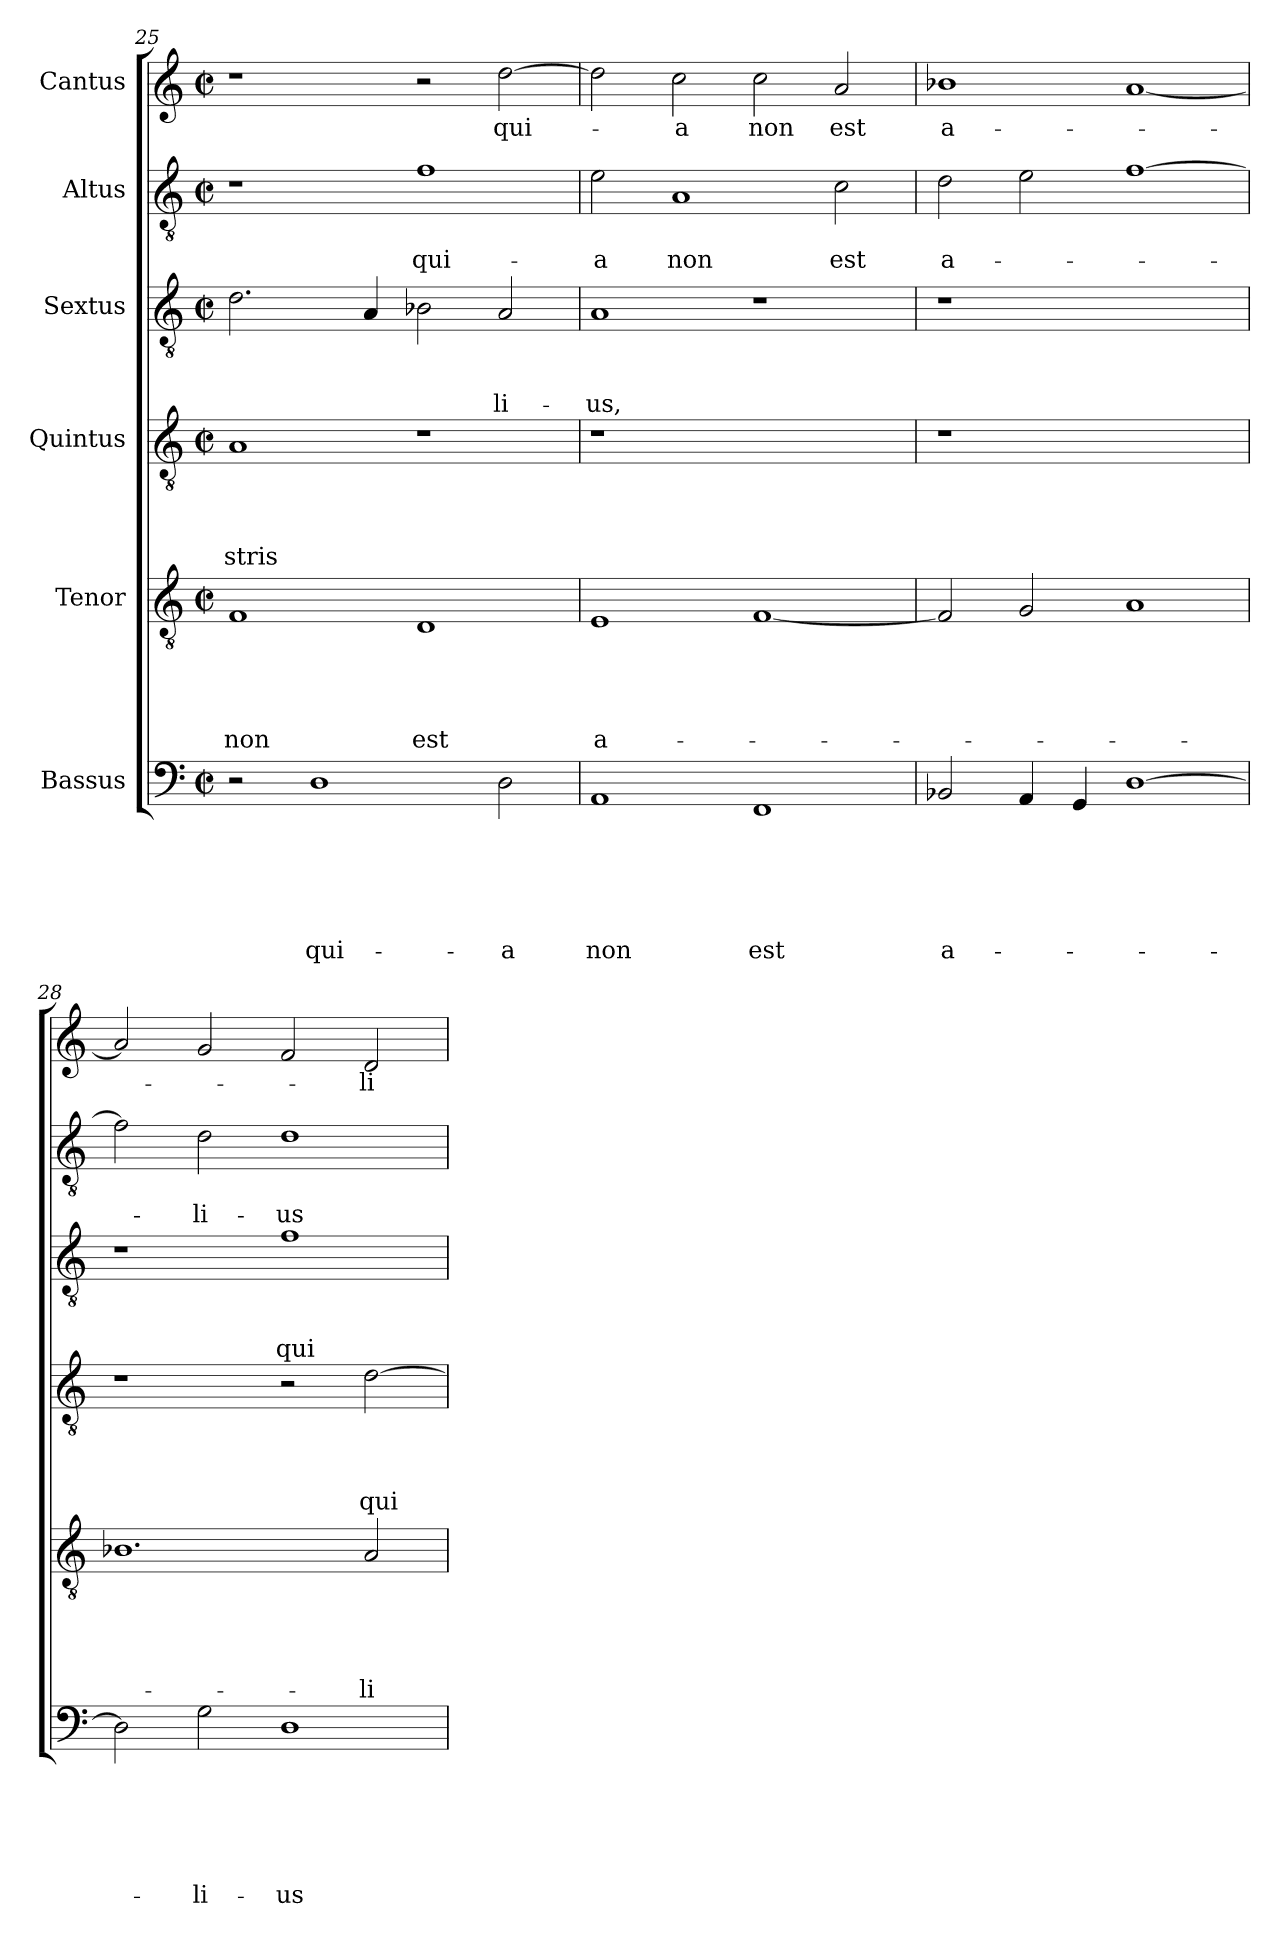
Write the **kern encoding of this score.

**kern	**text	**text	**text	**text	**text	**text	**kern	**text	**text	**text	**text	**text	**kern	**text	**text	**text	**text	**kern	**text	**text	**text	**kern	**text	**text	**kern	**text
*part6	*part6	*part6	*part6	*part6	*part6	*part6	*part5	*part5	*part5	*part5	*part5	*part5	*part4	*part4	*part4	*part4	*part4	*part3	*part3	*part3	*part3	*part2	*part2	*part2	*part1	*part1
*staff6	*staff6	*staff6	*staff6	*staff6	*staff6	*staff6	*staff5	*staff5	*staff5	*staff5	*staff5	*staff5	*staff4	*staff4	*staff4	*staff4	*staff4	*staff3	*staff3	*staff3	*staff3	*staff2	*staff2	*staff2	*staff1	*staff1
*I"Bassus	*	*	*	*	*	*	*I"Tenor	*	*	*	*	*	*I"Quintus	*	*	*	*	*I"Sextus	*	*	*	*I"Altus	*	*	*I"Cantus	*
*clefF4	*	*	*	*	*	*	*clefGv2	*	*	*	*	*	*clefGv2	*	*	*	*	*clefGv2	*	*	*	*clefGv2	*	*	*clefG2	*
*k[]	*	*	*	*	*	*	*k[]	*	*	*	*	*	*k[]	*	*	*	*	*k[]	*	*	*	*k[]	*	*	*k[]	*
*C:	*	*	*	*	*	*	*C:	*	*	*	*	*	*C:	*	*	*	*	*C:	*	*	*	*C:	*	*	*C:	*
*M2/2	*	*	*	*	*	*	*M2/2	*	*	*	*	*	*M2/2	*	*	*	*	*M2/2	*	*	*	*M2/2	*	*	*M2/2	*
*met(c|)	*	*	*	*	*	*	*met(c|)	*	*	*	*	*	*met(c|)	*	*	*	*	*met(c|)	*	*	*	*met(c|)	*	*	*met(c|)	*
=25	=25	=25	=25	=25	=25	=25	=25	=25	=25	=25	=25	=25	=25	=25	=25	=25	=25	=25	=25	=25	=25	=25	=25	=25	=25	=25
!	!	!	!	!	!	!	!	!	!	!	!	!LO:LY:b	!	!	!	!	!LO:LY:b	!	!	!	!	!	!	!	!	!
2r	.	.	.	.	.	.	1F	.	.	.	.	non	1A	.	.	.	-stris	2.d\	.	.	.	1r	.	.	1r	.
!	!	!	!	!	!	!LO:LY:b	!	!	!	!	!	!	!	!	!	!	!	!	!	!	!	!	!	!	!	!
1D	.	.	.	.	.	qui-	.	.	.	.	.	.	.	.	.	.	.	.	.	.	.	.	.	.	.	.
.	.	.	.	.	.	.	.	.	.	.	.	.	.	.	.	.	.	4A/	.	.	.	.	.	.	.	.
!	!	!	!	!	!	!	!	!	!	!	!	!LO:LY:b	!	!	!	!	!	!	!	!	!	!	!	!LO:LY:b	!	!
.	.	.	.	.	.	.	1D	.	.	.	.	est	1r	.	.	.	.	2B-X\	.	.	.	1f	.	qui-	2r	.
!	!	!	!	!	!	!LO:LY:b	!	!	!	!	!	!	!	!	!	!	!	!	!	!	!LO:LY:b	!	!	!	!	!LO:LY:b
2D\	.	.	.	.	.	-a	.	.	.	.	.	.	.	.	.	.	.	2A/	.	.	-li-	.	.	.	[2dd\	qui-
!!LO:LB:g=z
=26	=26	=26	=26	=26	=26	=26	=26	=26	=26	=26	=26	=26	=26	=26	=26	=26	=26	=26	=26	=26	=26	=26	=26	=26	=26	=26
!	!	!	!	!	!	!LO:LY:b	!	!	!	!	!	!LO:LY:b	!	!	!	!	!	!	!	!	!LO:LY:b	!	!	!LO:LY:b	!	!
1AA	.	.	.	.	.	non	1E	.	.	.	.	a-	1r	.	.	.	.	1A	.	.	-us,	2e\	.	-a	2dd\]	.
!	!	!	!	!	!	!	!	!	!	!	!	!	!	!	!	!	!	!	!	!	!	!	!	!LO:LY:b	!	!LO:LY:b
.	.	.	.	.	.	.	.	.	.	.	.	.	.	.	.	.	.	.	.	.	.	1A	.	non	2cc\	-a
!	!	!	!	!	!	!LO:LY:b	!	!	!	!	!	!	!	!	!	!	!	!	!	!	!	!	!	!	!	!LO:LY:b
1FF	.	.	.	.	.	est	[1F	.	.	.	.	.	1ryy	.	.	.	.	1r	.	.	.	.	.	.	2cc\	non
!	!	!	!	!	!	!	!	!	!	!	!	!	!	!	!	!	!	!	!	!	!	!	!	!LO:LY:b	!	!LO:LY:b
.	.	.	.	.	.	.	.	.	.	.	.	.	.	.	.	.	.	.	.	.	.	2c\	.	est	2a/	est
=27	=27	=27	=27	=27	=27	=27	=27	=27	=27	=27	=27	=27	=27	=27	=27	=27	=27	=27	=27	=27	=27	=27	=27	=27	=27	=27
!	!	!	!	!	!	!LO:LY:b	!	!	!	!	!	!	!	!	!	!	!	!	!	!	!	!	!	!LO:LY:b	!	!LO:LY:b
2BB-X/	.	.	.	.	.	a-	2F/]	.	.	.	.	.	1r	.	.	.	.	1r	.	.	.	2d\	.	a-	1b-X	a-
4AA/	.	.	.	.	.	.	2G/	.	.	.	.	.	.	.	.	.	.	.	.	.	.	2e\	.	.	.	.
4GG/	.	.	.	.	.	.	.	.	.	.	.	.	.	.	.	.	.	.	.	.	.	.	.	.	.	.
[1D	.	.	.	.	.	.	1A	.	.	.	.	.	1ryy	.	.	.	.	1ryy	.	.	.	[1f	.	.	[1a	.
=28	=28	=28	=28	=28	=28	=28	=28	=28	=28	=28	=28	=28	=28	=28	=28	=28	=28	=28	=28	=28	=28	=28	=28	=28	=28	=28
2D\]	.	.	.	.	.	.	1.B-X	.	.	.	.	.	1r	.	.	.	.	1r	.	.	.	2f\]	.	.	2a/]	.
!	!	!	!	!	!	!LO:LY:b	!	!	!	!	!	!	!	!	!	!	!	!	!	!	!	!	!	!LO:LY:b	!	!
2G\	.	.	.	.	.	-li-	.	.	.	.	.	.	.	.	.	.	.	.	.	.	.	2d\	.	-li-	2g/	.
!	!	!	!	!	!	!LO:LY:b	!	!	!	!	!	!	!	!	!	!	!	!	!	!	!LO:LY:b	!	!	!LO:LY:b	!	!
1D	.	.	.	.	.	-us	.	.	.	.	.	.	2r	.	.	.	.	1f	.	.	qui-	1d	.	-us	2f/	.
!	!	!	!	!	!	!	!	!	!	!	!	!LO:LY:b	!	!	!	!	!LO:LY:b	!	!	!	!	!	!	!	!	!LO:LY:b
.	.	.	.	.	.	.	2A/	.	.	.	.	-li-	[2d\	.	.	.	qui-	.	.	.	.	.	.	.	2d/	-li-
=	=	=	=	=	=	=	=	=	=	=	=	=	=	=	=	=	=	=	=	=	=	=	=	=	=	=
*-	*-	*-	*-	*-	*-	*-	*-	*-	*-	*-	*-	*-	*-	*-	*-	*-	*-	*-	*-	*-	*-	*-	*-	*-	*-	*-
